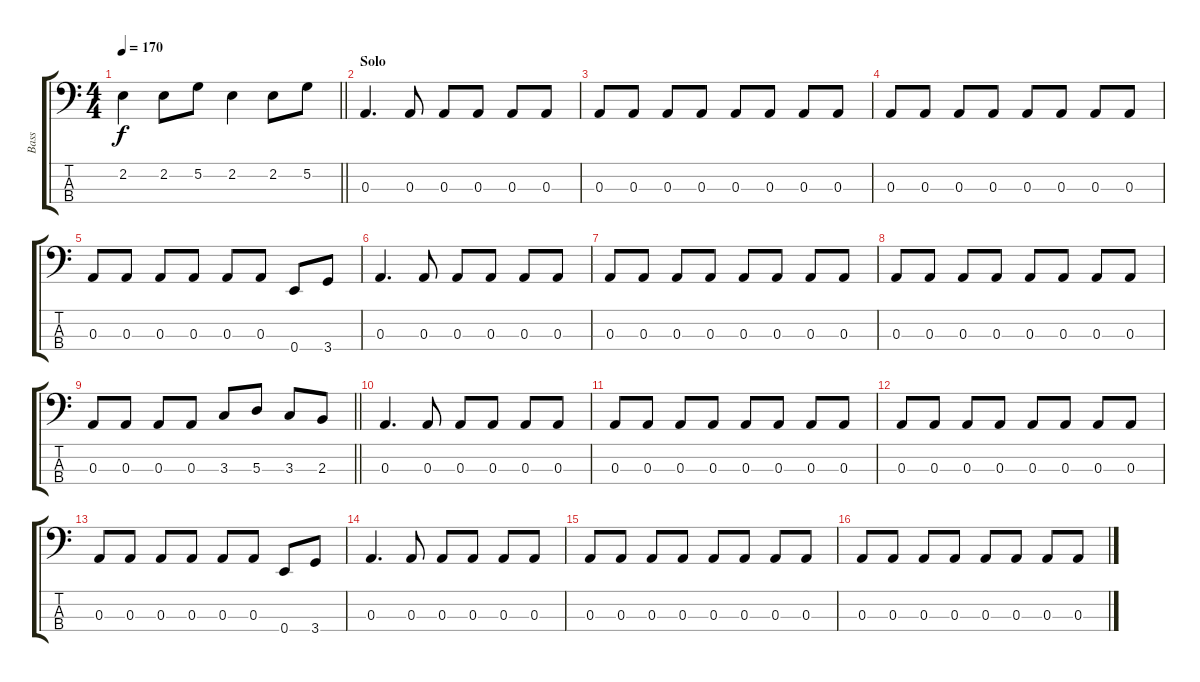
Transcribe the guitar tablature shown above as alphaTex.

\track ("Bass" "Bass") {instrument electricbassfinger}
\staff {score tabs}
\tuning (G2 D2 A1 E1) {hide}
\ts (4 4)
\tempo 170
\clef f4
\barLineRight lightlight
\ks c
2.2.4{dy f} 2.2.8 5.2.8 2.2.4 2.2.8 5.2.8 |
\section ("" "Solo")
0.3.4{d} 0.3.8 0.3.8 0.3.8 0.3.8 0.3.8 |
0.3.8 0.3.8 0.3.8 0.3.8 0.3.8 0.3.8 0.3.8 0.3.8 |
0.3.8 0.3.8 0.3.8 0.3.8 0.3.8 0.3.8 0.3.8 0.3.8 |
0.3.8 0.3.8 0.3.8 0.3.8 0.3.8 0.3.8 0.4.8 3.4.8 |
0.3.4{d} 0.3.8 0.3.8 0.3.8 0.3.8 0.3.8 |
0.3.8 0.3.8 0.3.8 0.3.8 0.3.8 0.3.8 0.3.8 0.3.8 |
0.3.8 0.3.8 0.3.8 0.3.8 0.3.8 0.3.8 0.3.8 0.3.8 |
\barLineRight lightlight
0.3.8 0.3.8 0.3.8 0.3.8 3.3.8 5.3.8 3.3.8 2.3.8 |
0.3.4{d} 0.3.8 0.3.8 0.3.8 0.3.8 0.3.8 |
0.3.8 0.3.8 0.3.8 0.3.8 0.3.8 0.3.8 0.3.8 0.3.8 |
0.3.8 0.3.8 0.3.8 0.3.8 0.3.8 0.3.8 0.3.8 0.3.8 |
0.3.8 0.3.8 0.3.8 0.3.8 0.3.8 0.3.8 0.4.8 3.4.8 |
0.3.4{d} 0.3.8 0.3.8 0.3.8 0.3.8 0.3.8 |
0.3.8 0.3.8 0.3.8 0.3.8 0.3.8 0.3.8 0.3.8 0.3.8 |
0.3.8 0.3.8 0.3.8 0.3.8 0.3.8 0.3.8 0.3.8 0.3.8
